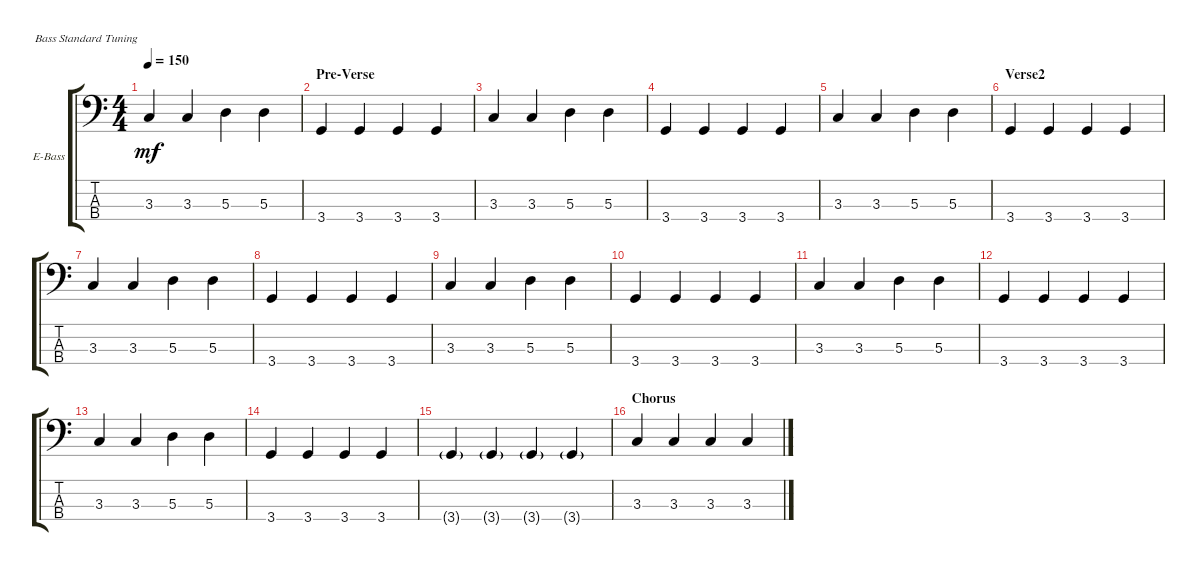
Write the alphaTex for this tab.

\defaultSystemsLayout 4
\bracketExtendMode groupsimilarinstruments
\firstSystemTrackNameOrientation horizontal
\otherSystemsTrackNameOrientation horizontal
\track ("Bass" "E-Bass") {instrument electricbassfinger}
\staff {score tabs}
\tuning (G2 D2 A1 E1)
\ts (4 4)
\tempo 150
\clef f4
\scale
0.333333
\ks c
3.3.4{dy mf} 3.3.4 5.3.4 5.3.4 |
\section ("" "Pre-Verse")
\scale
0.333333 3.4.4 3.4.4 3.4.4 3.4.4 |
\scale
0.333333 3.3.4 3.3.4 5.3.4 5.3.4 |
\scale
0.333333 3.4.4 3.4.4 3.4.4 3.4.4 |
\scale
0.333333 3.3.4 3.3.4 5.3.4 5.3.4 |
\section ("" "Verse2")
\scale
0.333333 3.4.4 3.4.4 3.4.4 3.4.4 |
\scale
0.333333 3.3.4 3.3.4 5.3.4 5.3.4 |
\scale
0.333333 3.4.4 3.4.4 3.4.4 3.4.4 |
\scale
0.333333 3.3.4 3.3.4 5.3.4 5.3.4 |
\scale
0.333333 3.4.4 3.4.4 3.4.4 3.4.4 |
\scale
0.333333 3.3.4 3.3.4 5.3.4 5.3.4 |
\scale
0.333333 3.4.4 3.4.4 3.4.4 3.4.4 |
\scale
0.333333 3.3.4 3.3.4 5.3.4 5.3.4 |
\scale
0.333333 3.4.4 3.4.4 3.4.4 3.4.4 |
\scale
0.333333 3.4{g}.4 3.4{g}.4 3.4{g}.4 3.4{g}.4 |
\section ("" "Chorus")
\scale
0.333333 3.3.4 3.3.4 3.3.4 3.3.4
